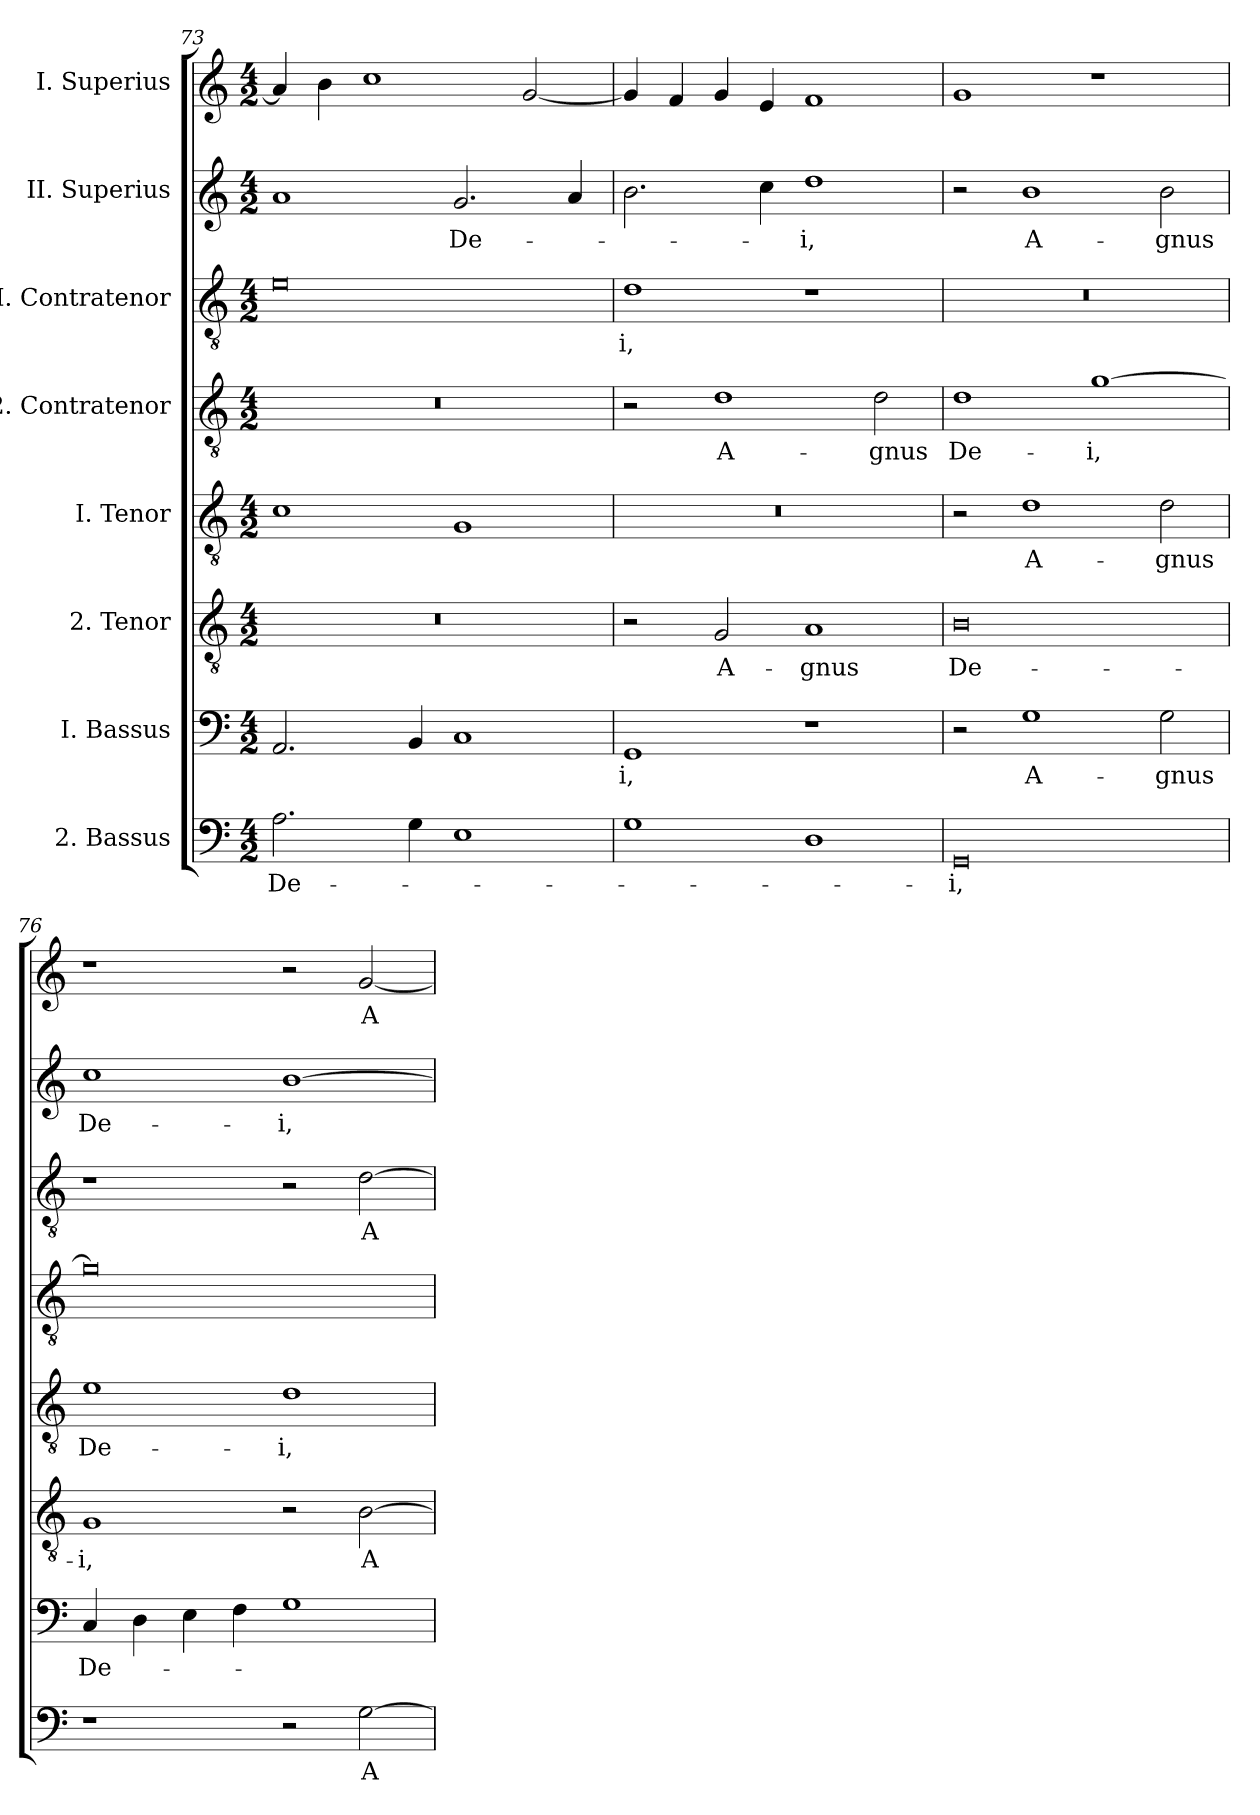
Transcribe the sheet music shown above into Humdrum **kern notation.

**kern	**text	**kern	**text	**kern	**text	**kern	**text	**kern	**text	**kern	**text	**kern	**text	**kern	**text
*part8	*part8	*part7	*part7	*part6	*part6	*part5	*part5	*part4	*part4	*part3	*part3	*part2	*part2	*part1	*part1
*staff8	*staff8	*staff7	*staff7	*staff6	*staff6	*staff5	*staff5	*staff4	*staff4	*staff3	*staff3	*staff2	*staff2	*staff1	*staff1
*I"2. Bassus	*	*I"I. Bassus	*	*I"2. Tenor	*	*I"I. Tenor	*	*I"2. Contratenor	*	*I"I. Contratenor	*	*I"II. Superius	*	*I"I. Superius	*
*clefF4	*	*clefF4	*	*clefGv2	*	*clefGv2	*	*clefGv2	*	*clefGv2	*	*clefG2	*	*clefG2	*
*k[]	*	*k[]	*	*k[]	*	*k[]	*	*k[]	*	*k[]	*	*k[]	*	*k[]	*
*M4/2	*	*M4/2	*	*M4/2	*	*M4/2	*	*M4/2	*	*M4/2	*	*M4/2	*	*M4/2	*
=73	=73	=73	=73	=73	=73	=73	=73	=73	=73	=73	=73	=73	=73	=73	=73
2.A\	De-	2.AA/	.	0r	.	1c\	.	0r	.	0e\	.	1a/	.	4a/]	.
.	.	.	.	.	.	.	.	.	.	.	.	.	.	4b\	.
.	.	.	.	.	.	.	.	.	.	.	.	.	.	1cc\	.
4G\	.	4BB/	.	.	.	.	.	.	.	.	.	.	.	.	.
1E\	.	1C/	.	.	.	1G/	.	.	.	.	.	2.g/	De-	.	.
.	.	.	.	.	.	.	.	.	.	.	.	.	.	[2g/	.
.	.	.	.	.	.	.	.	.	.	.	.	4a/	.	.	.
=74	=74	=74	=74	=74	=74	=74	=74	=74	=74	=74	=74	=74	=74	=74	=74
1G\	.	1GG/	-i,	2r	.	0r	.	2r	.	1d\	-i,	2.b\	.	4g/]	.
.	.	.	.	.	.	.	.	.	.	.	.	.	.	4f/	.
.	.	.	.	2G/	A-	.	.	1d\	A-	.	.	.	.	4g/	.
.	.	.	.	.	.	.	.	.	.	.	.	4cc\	.	4e/	.
1D\	.	1r	.	1A/	-gnus	.	.	.	.	1r	.	1dd\	-i,	1f/	.
.	.	.	.	.	.	.	.	2d\	-gnus	.	.	.	.	.	.
=75	=75	=75	=75	=75	=75	=75	=75	=75	=75	=75	=75	=75	=75	=75	=75
0GG/	-i,	2r	.	0B\	De-	2r	.	1d\	De-	0r	.	2r	.	1g/	.
.	.	1G\	A-	.	.	1d\	A-	.	.	.	.	1b\	A-	.	.
.	.	.	.	.	.	.	.	[1g\	-i,	.	.	.	.	1r	.
.	.	2G\	-gnus	.	.	2d\	-gnus	.	.	.	.	2b\	-gnus	.	.
=76	=76	=76	=76	=76	=76	=76	=76	=76	=76	=76	=76	=76	=76	=76	=76
1r	.	4C/	De-	1G/	-i,	1e\	De-	0g\]	.	1r	.	1cc\	De-	1r	.
.	.	4D\	.	.	.	.	.	.	.	.	.	.	.	.	.
.	.	4E\	.	.	.	.	.	.	.	.	.	.	.	.	.
.	.	4F\	.	.	.	.	.	.	.	.	.	.	.	.	.
2r	.	1G\	.	2r	.	1d\	-i,	.	.	2r	.	[1b\	-i,	2r	.
[2G\	A-	.	.	[2B\	A-	.	.	.	.	[2d\	A-	.	.	[2g/	A-
=	=	=	=	=	=	=	=	=	=	=	=	=	=	=	=
*-	*-	*-	*-	*-	*-	*-	*-	*-	*-	*-	*-	*-	*-	*-	*-
